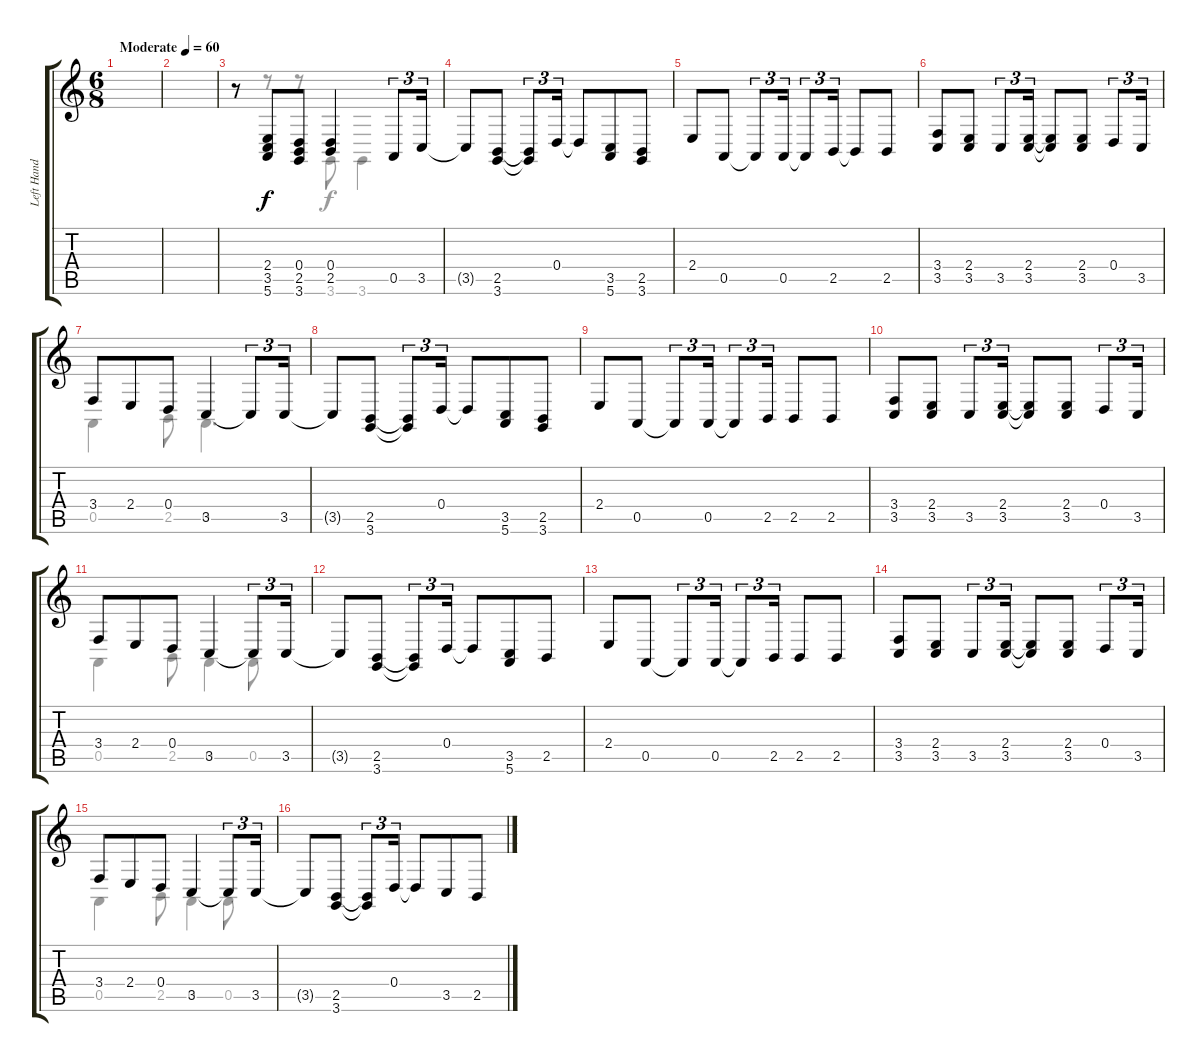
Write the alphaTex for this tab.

\track ("Left Hand" "Left Hand") {instrument acousticgrandpiano}
\staff {score tabs}
\tuning (E4 B3 G3 D3 A2 E2) {hide}
\voice
\ts (6 8)
\tempo (60 "Moderate")
\clef g2
\ks c
|
|
r.8{volume 13} (2.4 3.5 5.6).8 (0.4 2.5 3.6).8 (0.4 2.5).4 0.5.8{tu (3 2)} 3.5.16{tu (3 2)} |
3.5{t}.8 (2.5 3.6).8 (2.5{t} 3.6{t}).8{tu (3 2)} 0.4.16{tu (3 2)} 0.4{t}.8 (3.5 5.6).8 (2.5 3.6).8 |
2.4.8 0.5.8 0.5{t}.8{tu (3 2)} 0.5.16{tu (3 2)} 0.5{t}.8{tu (3 2)} 2.5.16{tu (3 2)} 2.5{t}.8 2.5.8 |
(3.4 3.5).8 (2.4 3.5).8 3.5.8{tu (3 2)} (2.4 3.5).16{tu (3 2)} (2.4{t} 3.5{t}).8 (2.4 3.5).8 0.4.8{tu (3 2)} 3.5.16{tu (3 2)} |
3.4.8 2.4.8 0.4.8 3.5.4 3.5{t}.8{tu (3 2)} 3.5.16{tu (3 2)} |
3.5{t}.8 (2.5 3.6).8 (2.5{t} 3.6{t}).8{tu (3 2)} 0.4.16{tu (3 2)} 0.4{t}.8 (3.5 5.6).8 (2.5 3.6).8 |
2.4.8 0.5.8 0.5{t}.8{tu (3 2)} 0.5.16{tu (3 2)} 0.5{t}.8{tu (3 2)} 2.5.16{tu (3 2)} 2.5.8 2.5.8 |
(3.4 3.5).8 (2.4 3.5).8 3.5.8{tu (3 2)} (2.4 3.5).16{tu (3 2)} (2.4{t} 3.5{t}).8 (2.4 3.5).8 0.4.8{tu (3 2)} 3.5.16{tu (3 2)} |
3.4.8 2.4.8 0.4.8 3.5.4 3.5{t}.8{tu (3 2)} 3.5.16{tu (3 2)} |
3.5{t}.8 (2.5 3.6).8 (2.5{t} 3.6{t}).8{tu (3 2)} 0.4.16{tu (3 2)} 0.4{t}.8 (3.5 5.6).8 2.5.8 |
2.4.8 0.5.8 0.5{t}.8{tu (3 2)} 0.5.16{tu (3 2)} 0.5{t}.8{tu (3 2)} 2.5.16{tu (3 2)} 2.5.8 2.5.8 |
(3.4 3.5).8 (2.4 3.5).8 3.5.8{tu (3 2)} (2.4 3.5).16{tu (3 2)} (2.4{t} 3.5{t}).8 (2.4 3.5).8 0.4.8{tu (3 2)} 3.5.16{tu (3 2)} |
3.4.8 2.4.8 0.4.8 3.5.4 3.5{t}.8{tu (3 2)} 3.5.16{tu (3 2)} |
3.5{t}.8 (2.5 3.6).8 (2.5{t} 3.6{t}).8{tu (3 2)} 0.4.16{tu (3 2)} 0.4{t}.8 3.5.8 2.5.8
\voice
\clef g2
\ottava regular
\simile none
\ks c
|
|
r.8 r.8 r.8 3.6.8 3.6.4 |
|
|
|
0.5.4 2.5.8 0.5.4{d} |
|
|
|
0.5.4 2.5.8 0.5.4 0.5.8 |
|
|
|
0.5.4 2.5.8 0.5.4 0.5.8 |
